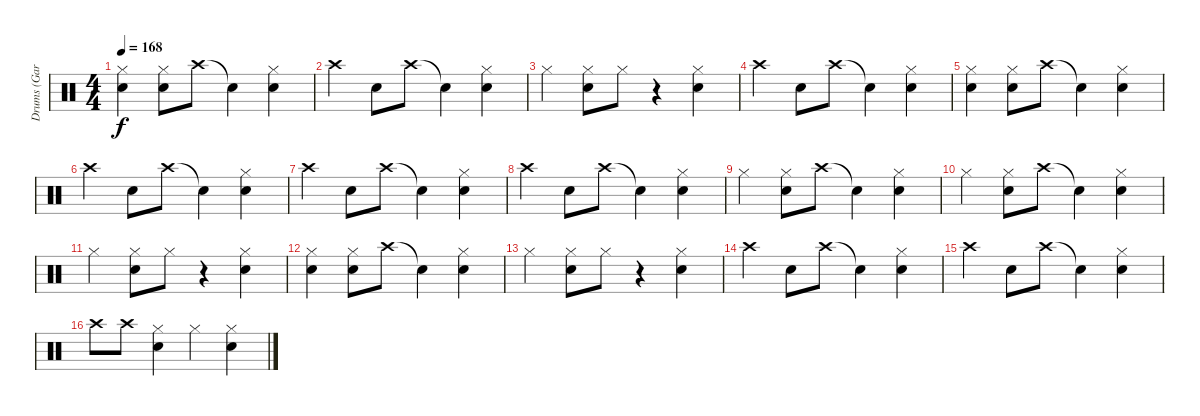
\track ("Drums (Gar Samuelson)" "Drums (Gar") {instrument percussion}
\staff {score}
\articulation defaults
\ts (4 4)
\tempo 168
\clef neutral
\ks c
("Hi-Hat (closed)" "Snare (hit) 2").4{dy f} ("Hi-Hat (closed)" "Snare (hit) 2").8 "Crash high (hit)".8 "Snare (hit)"{t}.4 ("Hi-Hat (closed)" "Snare (hit) 2").4 |
"Crash high (hit)".4 "Snare (hit) 2".8 "Crash high (hit)".8 "Snare (hit)"{t}.4 ("Hi-Hat (closed)" "Snare (hit) 2").4 |
"Hi-Hat (closed)".4 ("Hi-Hat (closed)" "Snare (hit) 2").8 "Hi-Hat (closed)".8 r.4 ("Hi-Hat (closed)" "Snare (hit) 2").4 |
"Crash high (hit)".4 "Snare (hit) 2".8 "Crash high (hit)".8 "Snare (hit)"{t}.4 ("Hi-Hat (closed)" "Snare (hit) 2").4 |
("Hi-Hat (closed)" "Snare (hit) 2").4 ("Hi-Hat (closed)" "Snare (hit) 2").8 "Crash high (hit)".8 "Snare (hit)"{t}.4 ("Hi-Hat (closed)" "Snare (hit) 2").4 |
"Crash high (hit)".4 "Snare (hit) 2".8 "Crash high (hit)".8 "Snare (hit)"{t}.4 ("Hi-Hat (closed)" "Snare (hit) 2").4 |
"Crash high (hit)".4 "Snare (hit) 2".8 "Crash high (hit)".8 "Snare (hit)"{t}.4 ("Hi-Hat (closed)" "Snare (hit) 2").4 |
"Crash high (hit)".4 "Snare (hit) 2".8 "Crash high (hit)".8 "Snare (hit)"{t}.4 ("Hi-Hat (closed)" "Snare (hit) 2").4 |
"Hi-Hat (closed)".4 ("Hi-Hat (closed)" "Snare (hit) 2").8 "Crash high (hit)".8 "Snare (hit)"{t}.4 ("Hi-Hat (closed)" "Snare (hit) 2").4 |
"Hi-Hat (closed)".4 ("Hi-Hat (closed)" "Snare (hit) 2").8 "Crash high (hit)".8 "Snare (hit)"{t}.4 ("Hi-Hat (closed)" "Snare (hit) 2").4 |
"Hi-Hat (closed)".4 ("Hi-Hat (closed)" "Snare (hit) 2").8 "Hi-Hat (closed)".8 r.4 ("Hi-Hat (closed)" "Snare (hit) 2").4 |
("Hi-Hat (closed)" "Snare (hit) 2").4 ("Hi-Hat (closed)" "Snare (hit) 2").8 "Crash high (hit)".8 "Snare (hit)"{t}.4 ("Hi-Hat (closed)" "Snare (hit) 2").4 |
"Hi-Hat (closed)".4 ("Hi-Hat (closed)" "Snare (hit) 2").8 "Hi-Hat (closed)".8 r.4 ("Hi-Hat (closed)" "Snare (hit) 2").4 |
"Crash high (hit)".4 "Snare (hit) 2".8 "Crash high (hit)".8 "Snare (hit)"{t}.4 ("Hi-Hat (closed)" "Snare (hit) 2").4 |
"Crash high (hit)".4 "Snare (hit) 2".8 "Crash high (hit)".8 "Snare (hit)"{t}.4 ("Hi-Hat (closed)" "Snare (hit) 2").4 |
"Crash high (hit)".8 "Crash high (hit)".8 ("Hi-Hat (closed)" "Snare (hit) 2").4 "Hi-Hat (closed)".4 ("Hi-Hat (closed)" "Snare (hit) 2").4
